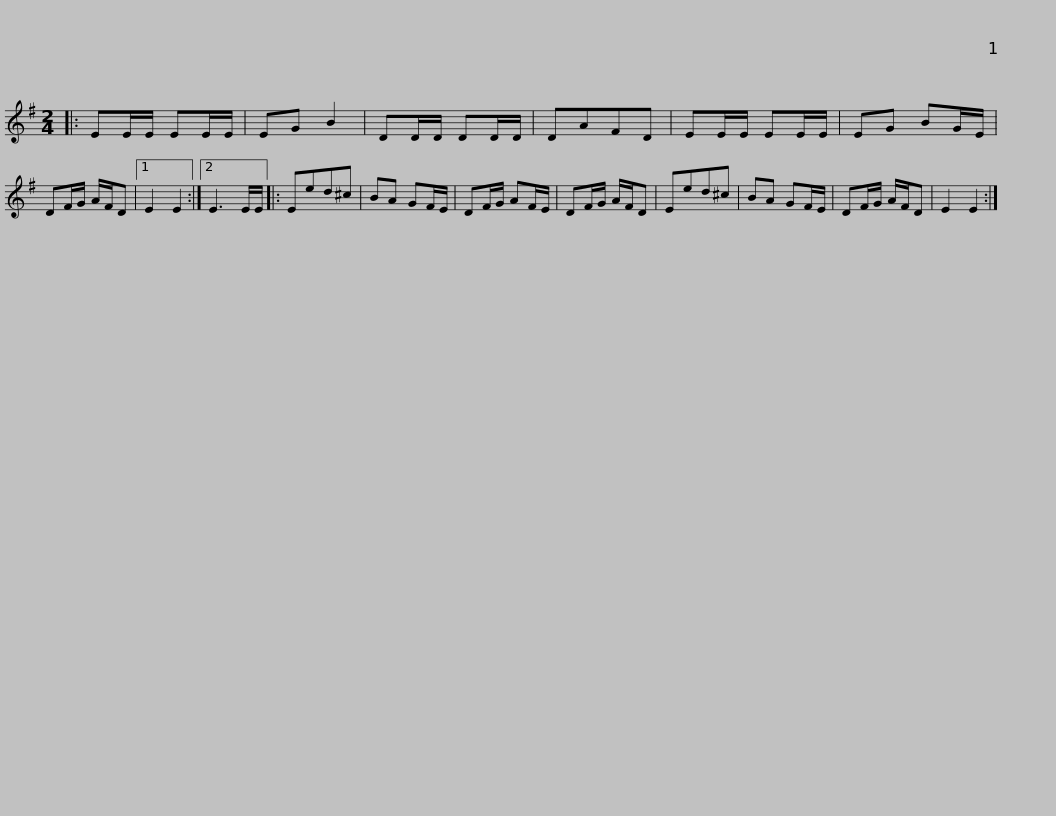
X:1
L:1/8
M:2/4
I:linebreak $
K:Emin
V:1 treble
V:1
|: EE/E/ EE/E/ | EG B2 | DD/D/ DD/D/ | DAFD | EE/E/ EE/E/ | %5
 EG BG/E/ | DF/G/ A/F/D |1 E2 E2 :|2 E3 E/E/ |:$ Eed^c | %10
 BA GF/E/ | DF/G/ AF/E/ | DF/G/ A/F/D | Eed^c | BA GF/E/ | %15
 DF/G/ A/F/D | E2 E2 :| %17
